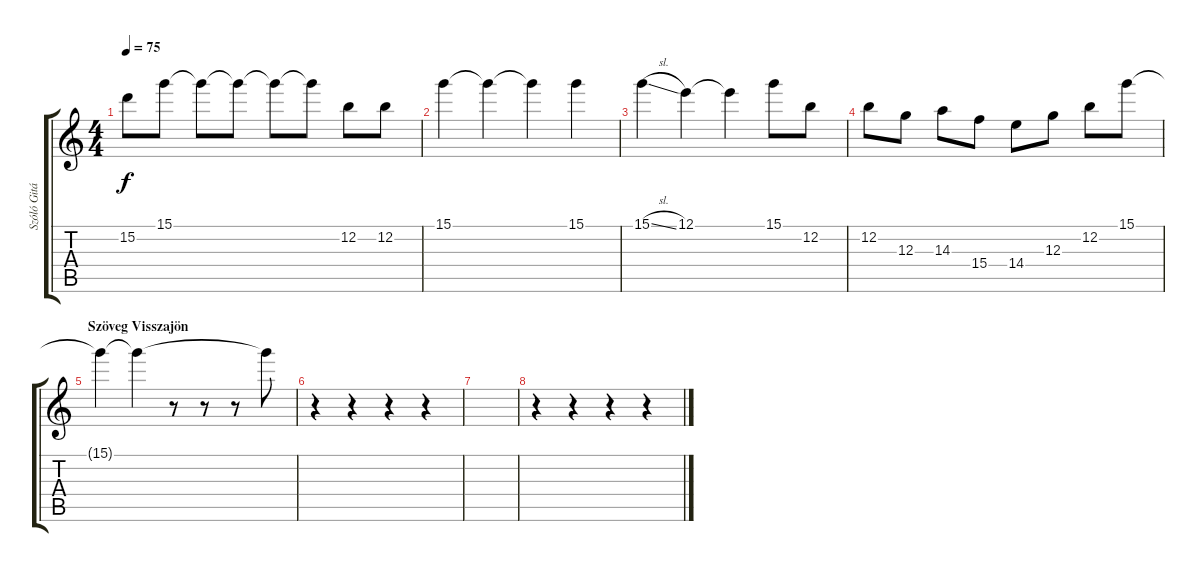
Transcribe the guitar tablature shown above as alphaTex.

\track ("Szóló Gitár" "Szóló Gitá") {instrument distortionguitar}
\staff {score tabs}
\tuning (E4 B3 G3 D3 A2 E2) {hide}
\ts (4 4)
\tempo 75
\clef g2
\ks c
15.2.8{dy f} 15.1.8 15.1{t}.8 15.1{t}.8 15.1{t}.8 15.1{t}.8 12.2.8 12.2.8 |
15.1.4 15.1{t}.4 15.1{t}.4 15.1.4 |
15.1{sl}.4 12.1.4 12.1{t}.4 15.1.8 12.2.8 |
12.2.8 12.3.8 14.3.8 15.4.8 14.4.8 12.3.8 12.2.8 15.1.8 |
\section ("" "Szöveg Visszajön")
15.1{t}.4 15.1{t}.4 r.8 r.8 r.8 15.1{t}.8 |
r.4 r.4 r.4 r.4 |
|
r.4 r.4 r.4 r.4
